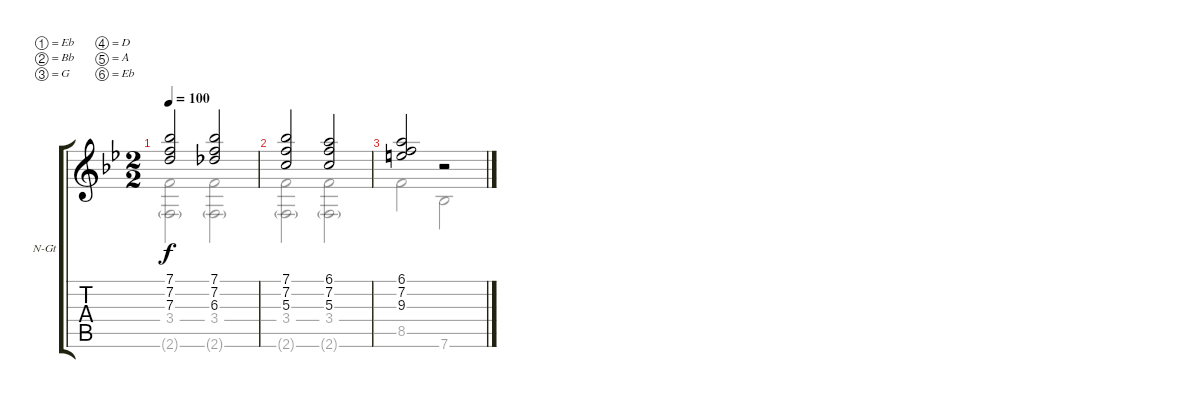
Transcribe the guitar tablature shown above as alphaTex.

\bracketExtendMode groupsimilarinstruments
\firstSystemTrackNameOrientation horizontal
\otherSystemsTrackNameOrientation horizontal
\track ("Fantasia" "N-Gt") {instrument acousticguitarnylon}
\staff {score tabs}
\tuning (Eb4 Bb3 G3 D3 A2 Eb2)
\voice
\ts (2 2)
\tempo 100
\clef g2
\ks bb
(7.1 7.2 7.3).2{dy f} (7.1 7.2 6.3).2 |
(7.1 7.2 5.3).2 (6.1 7.2 5.3).2 |
(6.1 7.2 9.3).2 r.2
\voice
\clef g2
\ottava regular
\simile none
\ks bb
(3.4 2.6{g}).2{dy f} (3.4 2.6{g}).2 |
(3.4 2.6{g}).2 (3.4 2.6{g}).2 |
8.5.2 7.6.2
